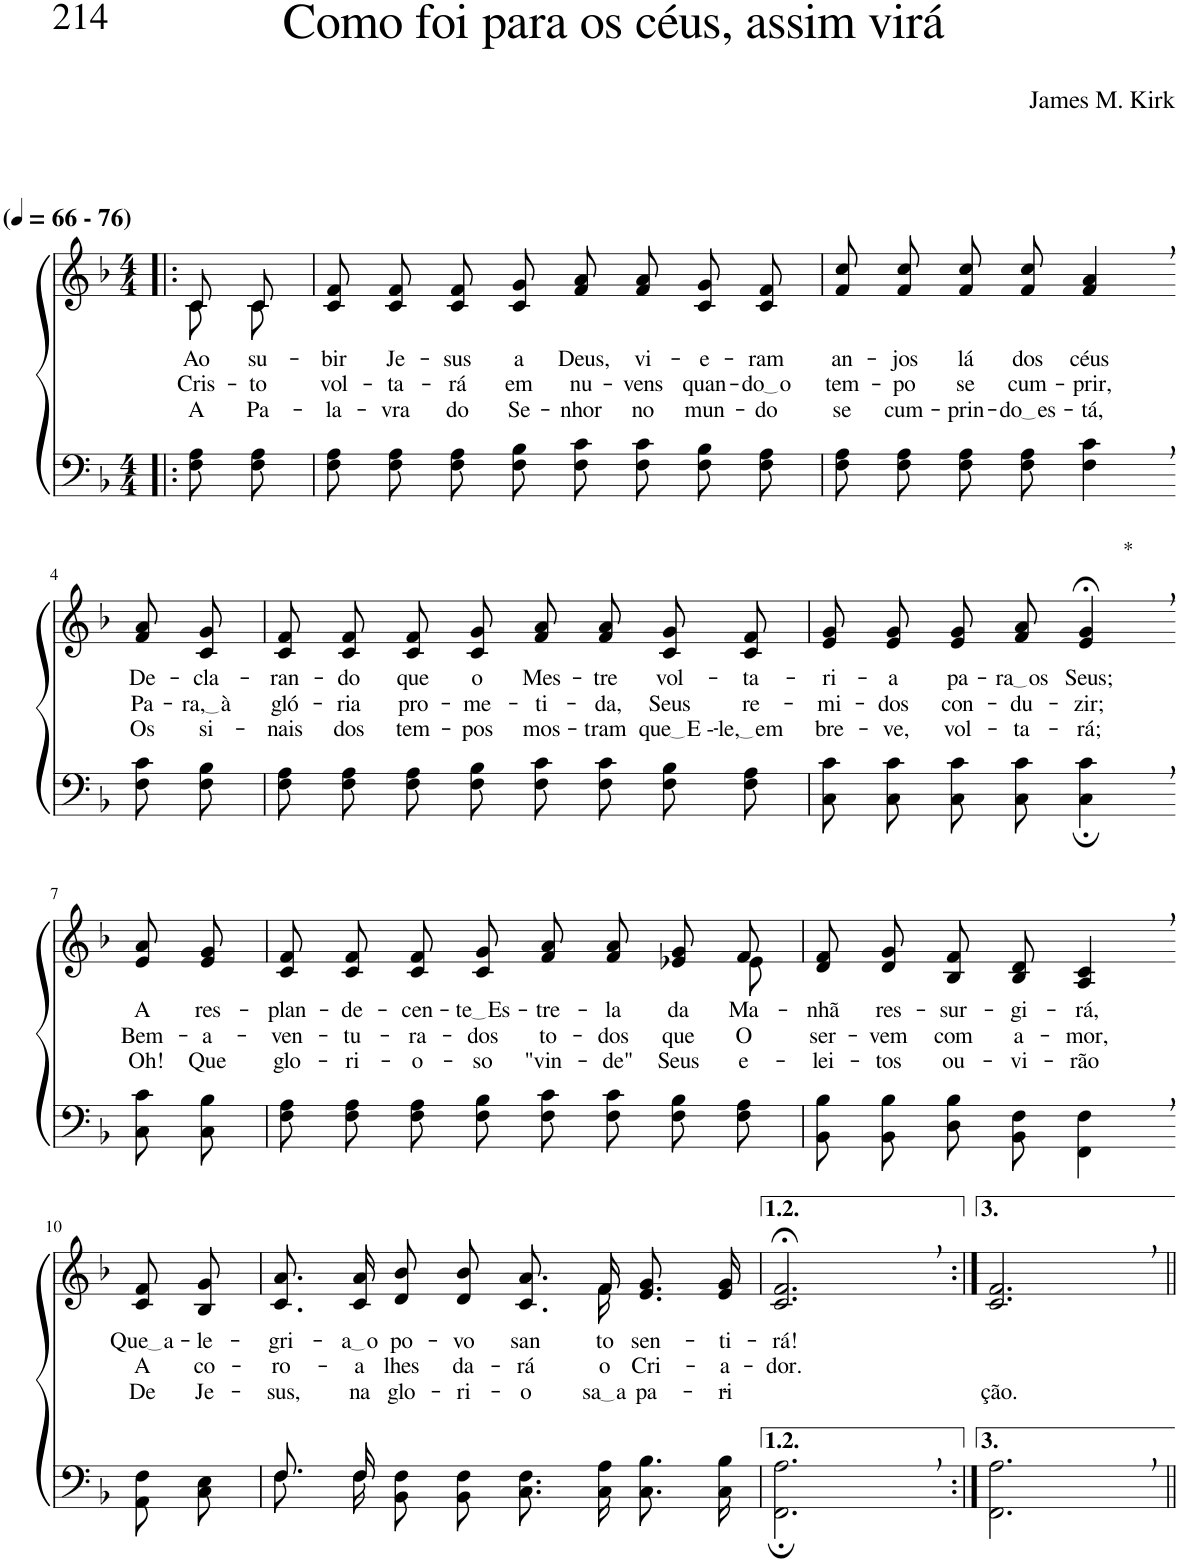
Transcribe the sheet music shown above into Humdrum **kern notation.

**kern	**kern	**text	**text	**text
*part2	*part1	*part1	*part1	*part1
*staff2	*staff1	*staff1	*staff1	*staff1
*I"Parte III e IV	*I"Parte I e II	*	*	*
*clefF4	*clefG2	*	*	*
*Trd-1c-2	*Trd-1c-2	*	*	*
*k[b-]	*k[b-]	*	*	*
*M4/4	*M4/4	*	*	*
*MM66	*MM66	*	*	*
=1!|:	=1!|:	=1!|:	=1!|:	=1!|:
*	*^	*	*	*
!	!LO:TX:a:B:t=(	!	!	!	!
!	!LO:TX:a:B:t=- 76)	!	!	!	!
!	!	!	!LO:LY:b	!LO:LY:b	!LO:LY:b
8F\ 8A\L	8c/L	8c\L	Ao	Cris-	A
!	!	!	!LO:LY:b	!LO:LY:b	!LO:LY:b
8F\ 8A\J	8c/J	8c\J	su-	-to	Pa-
=2	=2	=2	=2	=2	=2
!	!	!	!LO:LY:b	!LO:LY:b	!LO:LY:b
*	*v	*v	*	*	*
8F\ 8A\L	8c/ 8f/L	-bir	vol-	la-
!	!	!LO:LY:b	!LO:LY:b	!LO:LY:b
8F\ 8A\J	8c/ 8f/J	Je-	-ta-	-vra
!	!	!LO:LY:b	!LO:LY:b	!LO:LY:b
8F\ 8A\L	8c/ 8f/L	-sus	-rá	do
!	!	!LO:LY:b	!LO:LY:b	!LO:LY:b
8F\ 8B-\J	8c/ 8g/J	a	em	Se-
!	!	!LO:LY:b	!LO:LY:b	!LO:LY:b
8F\ 8c\L	8f/ 8a/L	Deus,	nu-	-nhor
!	!	!LO:LY:b	!LO:LY:b	!LO:LY:b
8F\ 8c\J	8f/ 8a/J	vi-	-vens	no
!	!	!LO:LY:b	!LO:LY:b	!LO:LY:b
8F\ 8B-\L	8c/ 8g/L	-e-	quan-	mun-
!	!	!LO:LY:b	!LO:LY:b	!LO:LY:b
8F\ 8A\J	8c/ 8f/J	-ram	do o	-do
=3	=3	=3	=3	=3
!	!	!LO:LY:b	!LO:LY:b	!LO:LY:b
8F\ 8A\L	8f/ 8cc/L	an-	tem-	se
!	!	!LO:LY:b	!LO:LY:b	!LO:LY:b
8F\ 8A\J	8f/ 8cc/J	-jos	-po	cum-
!	!	!LO:LY:b	!LO:LY:b	!LO:LY:b
8F\ 8A\L	8f/ 8cc/L	lá	se	-prin-
!	!	!LO:LY:b	!LO:LY:b	!LO:LY:b
8F\ 8A\J	8f/ 8cc/J	dos	cum-	do es
!	!	!LO:LY:b	!LO:LY:b	!LO:LY:b
4F\, 4c\,	4f/, 4a/,	céus	-prir,	-tá,
!!LO:LB:g=z
=4-	=4-	=4-	=4-	=4-
!	!	!LO:LY:b	!LO:LY:b	!LO:LY:b
8F\ 8c\L	8f/ 8a/L	De-	Pa-	Os
!	!	!LO:LY:b	!LO:LY:b	!LO:LY:b
8F\ 8B-\J	8c/ 8g/J	-cla-	ra, à	si-
=5	=5	=5	=5	=5
!	!	!LO:LY:b	!LO:LY:b	!LO:LY:b
8F\ 8A\L	8c/ 8f/L	-ran-	gló-	-nais
!	!	!LO:LY:b	!LO:LY:b	!LO:LY:b
8F\ 8A\J	8c/ 8f/J	-do	-ria	dos
!	!	!LO:LY:b	!LO:LY:b	!LO:LY:b
8F\ 8A\L	8c/ 8f/L	que	pro-	tem-
!	!	!LO:LY:b	!LO:LY:b	!LO:LY:b
8F\ 8B-\J	8c/ 8g/J	o	-me-	-pos
!	!	!LO:LY:b	!LO:LY:b	!LO:LY:b
8F\ 8c\L	8f/ 8a/L	Mes-	-ti-	mos-
!	!	!LO:LY:b	!LO:LY:b	!LO:LY:b
8F\ 8c\J	8f/ 8a/J	-tre	-da,	-tram
!	!	!LO:LY:b	!LO:LY:b	!LO:LY:b
8F\ 8B-\L	8c/ 8g/L	vol-	Seus	que E -
!	!	!LO:LY:b	!LO:LY:b	!LO:LY:b
8F\ 8A\J	8c/ 8f/J	-ta-	re-	le, em
=6	=6	=6	=6	=6
!	!	!LO:LY:b	!LO:LY:b	!LO:LY:b
8C\ 8c\L	8e/ 8g/L	-ri-	-mi-	bre-
!	!	!LO:LY:b	!LO:LY:b	!LO:LY:b
8C\ 8c\J	8e/ 8g/J	-a	-dos	-ve,
!	!	!LO:LY:b	!LO:LY:b	!LO:LY:b
8C\ 8c\L	8e/ 8g/L	pa-	con-	vol-
!	!	!LO:LY:b	!LO:LY:b	!LO:LY:b
8C\ 8c\J	8f/ 8a/J	ra os	-du-	-ta-
!	!LO:TX:a:t=*	!	!	!
!	!	!LO:LY:b	!LO:LY:b	!LO:LY:b
4C\;, 4c\;,	4e/;<, 4g/;<,	Seus;	-zir;	-rá;
!!LO:LB:g=z
=7-	=7-	=7-	=7-	=7-
!	!	!LO:LY:b	!LO:LY:b	!LO:LY:b
8C\ 8c\L	8e/ 8a/L	A	Bem-	Oh!
!	!	!LO:LY:b	!LO:LY:b	!LO:LY:b
8C\ 8B-\J	8e/ 8g/J	res-	-a-	Que
=8	=8	=8	=8	=8
!	!	!LO:LY:b	!LO:LY:b	!LO:LY:b
*	*^	*	*	*
8F\ 8A\L	8c/ 8f/L	2..ryy	-plan-	-ven-	glo-
!	!	!	!LO:LY:b	!LO:LY:b	!LO:LY:b
8F\ 8A\J	8c/ 8f/J	.	-de-	-tu-	-ri-
!	!	!	!LO:LY:b	!LO:LY:b	!LO:LY:b
8F\ 8A\L	8c/ 8f/L	.	-cen-	-ra-	-o-
!	!	!	!LO:LY:b	!LO:LY:b	!LO:LY:b
8F\ 8B-\J	8c/ 8g/J	.	te Es	-dos	-so
!	!	!	!LO:LY:b	!LO:LY:b	!LO:LY:b
8F\ 8c\L	8f/ 8a/L	.	-tre-	to-	"vin-
!	!	!	!LO:LY:b	!LO:LY:b	!LO:LY:b
8F\ 8c\J	8f/ 8a/J	.	-la	-dos	-de"
!	!	!	!LO:LY:b	!LO:LY:b	!LO:LY:b
8F\ 8B-\L	8e-X/ 8g/L	.	da	que	Seus
!	!	!	!LO:LY:b	!LO:LY:b	!LO:LY:b
8F\ 8A\J	8f/J	8e-\	Ma-	O	-e-
=9	=9	=9	=9	=9	=9
!	!	!	!LO:LY:b	!LO:LY:b	!LO:LY:b
*	*v	*v	*	*	*
8BB-\ 8B-\L	8d/ 8f/L	-nhã	ser-	-lei-
!	!	!LO:LY:b	!LO:LY:b	!LO:LY:b
8BB-\ 8B-\J	8d/ 8g/J	res-	-vem	-tos
!	!	!LO:LY:b	!LO:LY:b	!LO:LY:b
8D\ 8B-\L	8B-/ 8f/L	-sur-	com	ou-
!	!	!LO:LY:b	!LO:LY:b	!LO:LY:b
8BB-\ 8F\J	8B-/ 8d/J	-gi-	a-	-vi-
!	!	!LO:LY:b	!LO:LY:b	!LO:LY:b
4FF\, 4F\,	4A/, 4c/,	-rá,	-mor,	-rão
!!LO:LB:g=z
=10-	=10-	=10-	=10-	=10-
!	!	!LO:LY:b	!LO:LY:b	!LO:LY:b
8AA/ 8F/L	8c/ 8f/L	Que a	A	De
!	!	!LO:LY:b	!LO:LY:b	!LO:LY:b
8C/ 8E/J	8B-/ 8g/J	-le-	co-	Je-
=11	=11	=11	=11	=11
*^	*^	*	*	*
!	!	!	!	!LO:LY:b	!LO:LY:b	!LO:LY:b
8.F/L	8.F\L	2ryy	8.c/ 8.a/L	-gri-	-ro-	-sus,
!	!	!	!	!LO:LY:b	!LO:LY:b	!LO:LY:b
16F/Jk	16F\Jk	.	16c/ 16a/Jk	a o	-a	na
!	!	!	!	!LO:LY:b	!LO:LY:b	!LO:LY:b
2.ryy	8BB-\ 8F\L	.	8d/ 8b-/L	po-	lhes	glo-
!	!	!	!	!LO:LY:b	!LO:LY:b	!LO:LY:b
.	8BB-\ 8F\J	.	8d/ 8b-/J	-vo	da-	-ri-
!	!	!	!	!LO:LY:b	!LO:LY:b	!LO:LY:b
.	8.C\ 8.F\L	8.ryy	8.c/ 8.a/L	san-	-rá	-o-
!	!	!	!	!LO:LY:b	!LO:LY:b	!LO:LY:b
.	16C\ 16A\Jk	16f\	16f/Jk	-to	o	sa a
!	!	!	!	!LO:LY:b	!LO:LY:b	!LO:LY:b
.	8.C\ 8.B-\L	4ryy	8.e/ 8.g/L	sen-	Cri-	-pa-
!	!	!	!	!LO:LY:b	!LO:LY:b	!LO:LY:b
.	16C\ 16B-\Jk	.	16e/ 16g/Jk	-ti-	-a-	-ri-
=12	=12	=12	=12	=12	=12	=12
!	!	!	!	!LO:LY:b	!LO:LY:b	!
*v	*v	*	*	*	*	*
*	*v	*v	*	*	*
2.FF\;, 2.A\;,	2.c/;<, 2.f/;<,	-rá!	-dor.	.
=13:|!	=13:|!	=13:|!	=13:|!	=13:|!
!	!	!	!	!LO:LY:b
2.FF\, 2.A\,	2.c/, 2.f/,	.	.	-ção.
=||	=||	=||	=||	=||
*-	*-	*-	*-	*-
